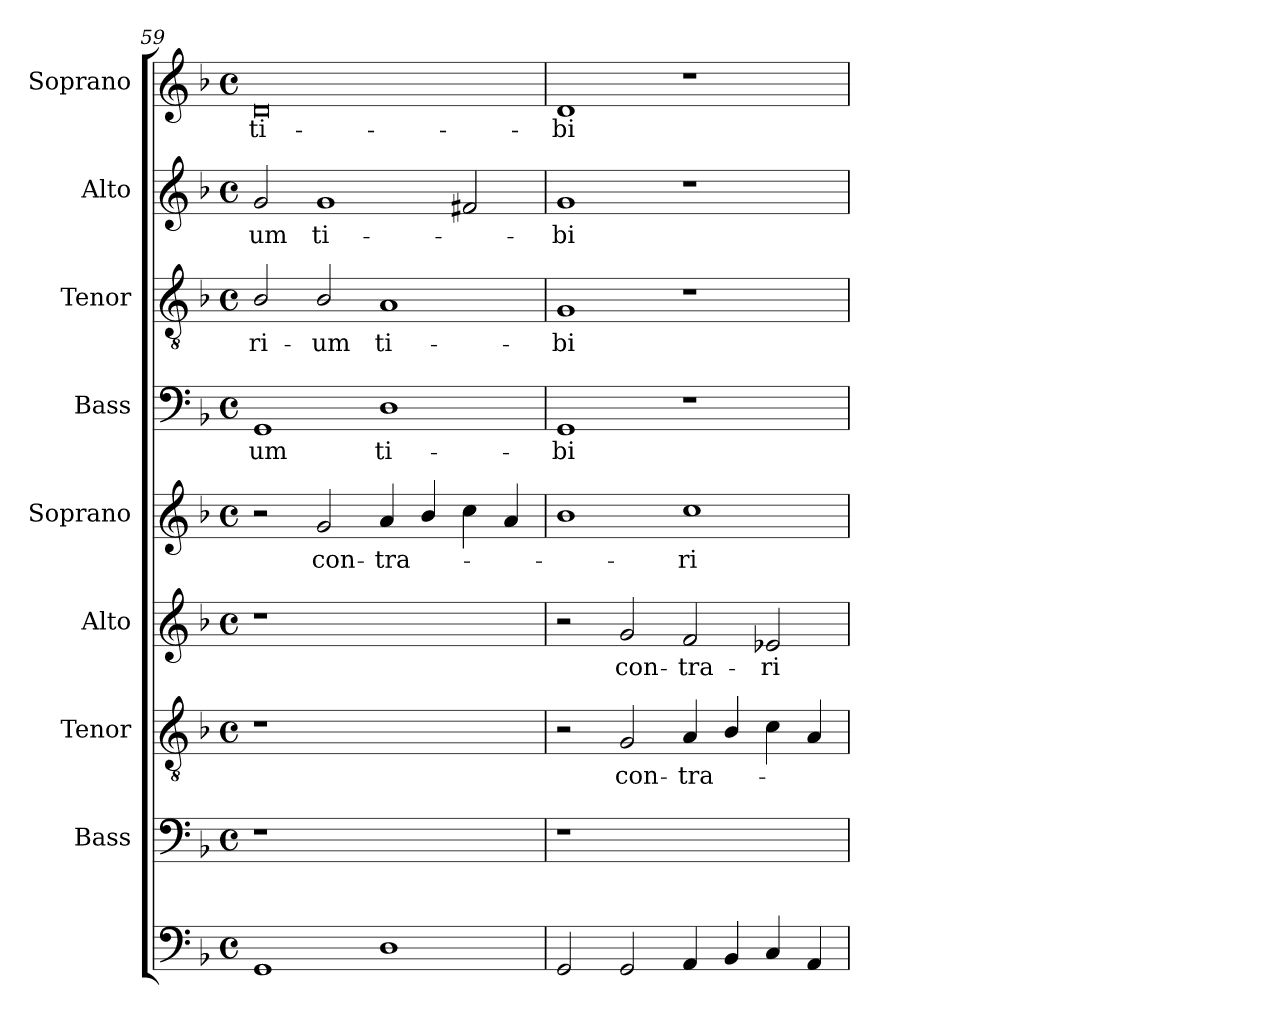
**kern	**kern	**kern	**text	**kern	**text	**kern	**text	**kern	**text	**kern	**text	**kern	**text	**kern	**text
*part9	*part8	*part7	*part7	*part6	*part6	*part5	*part5	*part4	*part4	*part3	*part3	*part2	*part2	*part1	*part1
*staff9	*staff8	*staff7	*staff7	*staff6	*staff6	*staff5	*staff5	*staff4	*staff4	*staff3	*staff3	*staff2	*staff2	*staff1	*staff1
*I""Violón y contrabajo"	*I"Bass	*I"Tenor	*	*I"Alto	*	*I"Soprano	*	*I"Bass	*	*I"Tenor	*	*I"Alto	*	*I"Soprano	*
*I'Cont.	*I'B.	*I'T.	*	*I'A.	*	*I'S.	*	*I'B.	*	*I'T.	*	*I'A.	*	*I'S.	*
*clefF4	*clefF4	*clefGv2	*	*clefG2	*	*clefG2	*	*clefF4	*	*clefGv2	*	*clefG2	*	*clefG2	*
*	*	*ITrd7c12	*	*	*	*	*	*	*	*ITrd7c12	*	*	*	*	*
*k[b-]	*k[b-]	*k[b-]	*	*k[b-]	*	*k[b-]	*	*k[b-]	*	*k[b-]	*	*k[b-]	*	*k[b-]	*
*F:	*F:	*F:	*	*F:	*	*F:	*	*F:	*	*F:	*	*F:	*	*F:	*
*M4/4	*M4/4	*M4/4	*	*M4/4	*	*M4/4	*	*M4/4	*	*M4/4	*	*M4/4	*	*M4/4	*
*met(c)	*met(c)	*met(c)	*	*met(c)	*	*met(c)	*	*met(c)	*	*met(c)	*	*met(c)	*	*met(c)	*
=59	=59	=59	=59	=59	=59	=59	=59	=59	=59	=59	=59	=59	=59	=59	=59
!	!LO:N:vis=1	!LO:N:vis=1	!	!LO:N:vis=1	!	!	!	!	!	!	!	!	!	!	!
!	!	!	!	!	!	!	!	!	!LO:LY:b:color=#000000	!	!	!	!	!	!
!	!	!	!	!	!	!	!	!	!	!	!LO:LY:b:color=#000000	!	!	!	!
!	!	!	!	!	!	!	!	!	!	!	!	!	!LO:LY:b:color=#000000	!	!
!	!	!	!	!	!	!	!	!	!	!	!	!	!	!	!LO:LY:b:color=#000000
1GGi	1r	1r	.	1r	.	2r	.	1GGi	-um	2BB-i/	-ri-	2gi/	-um	0di	ti-
!	!	!	!	!	!	!	!LO:LY:b:color=#000000	!	!	!	!	!	!	!	!
!	!	!	!	!	!	!	!	!	!	!	!LO:LY:b:color=#000000	!	!	!	!
!	!	!	!	!	!	!	!	!	!	!	!	!	!LO:LY:b:color=#000000	!	!
.	.	.	.	.	.	2gi/	con-	.	.	2BB-i/	-um	1gi	ti-	.	.
!	!	!	!	!	!	!	!LO:LY:b:color=#000000	!	!	!	!	!	!	!	!
!	!	!	!	!	!	!	!	!	!LO:LY:b:color=#000000	!	!	!	!	!	!
!	!	!	!	!	!	!	!	!	!	!	!LO:LY:b:color=#000000	!	!	!	!
1Di	1ryy	1ryy	.	1ryy	.	4ai/	-tra-	1Di	ti-	1AAi	ti-	.	.	.	.
.	.	.	.	.	.	4b-i/	.	.	.	.	.	.	.	.	.
.	.	.	.	.	.	4cci\	.	.	.	.	.	2f#Xi/	.	.	.
.	.	.	.	.	.	4ai/	.	.	.	.	.	.	.	.	.
=60	=60	=60	=60	=60	=60	=60	=60	=60	=60	=60	=60	=60	=60	=60	=60
!	!LO:N:vis=1	!	!	!	!	!	!	!	!	!	!	!	!	!	!
!	!	!	!	!	!	!	!	!	!LO:LY:b:color=#000000	!	!	!	!	!	!
!	!	!	!	!	!	!	!	!	!	!	!LO:LY:b:color=#000000	!	!	!	!
!	!	!	!	!	!	!	!	!	!	!	!	!	!LO:LY:b:color=#000000	!	!
!	!	!	!	!	!	!	!	!	!	!	!	!	!	!	!LO:LY:b:color=#000000
2GGi/	1r	2r	.	2r	.	1b-i	.	1GGi	-bi	1GGi	-bi	1gi	-bi	1di	-bi
!	!	!	!LO:LY:b:color=#000000	!	!	!	!	!	!	!	!	!	!	!	!
!	!	!	!	!	!LO:LY:b:color=#000000	!	!	!	!	!	!	!	!	!	!
2GGi/	.	2GGi/	con-	2gi/	con-	.	.	.	.	.	.	.	.	.	.
!	!	!	!LO:LY:b:color=#000000	!	!	!	!	!	!	!	!	!	!	!	!
!	!	!	!	!	!LO:LY:b:color=#000000	!	!	!	!	!	!	!	!	!	!
!	!	!	!	!	!	!	!LO:LY:b:color=#000000	!	!	!	!	!	!	!	!
4AAi/	1ryy	4AAi/	-tra-	2fi/	-tra-	1cci	-ri-	1r	.	1r	.	1r	.	1r	.
4BB-i/	.	4BB-i/	.	.	.	.	.	.	.	.	.	.	.	.	.
!	!	!	!	!	!LO:LY:b:color=#000000	!	!	!	!	!	!	!	!	!	!
4Ci/	.	4Ci\	.	2e-Xi/	-ri-	.	.	.	.	.	.	.	.	.	.
4AAi/	.	4AAi/	.	.	.	.	.	.	.	.	.	.	.	.	.
=	=	=	=	=	=	=	=	=	=	=	=	=	=	=	=
*-	*-	*-	*-	*-	*-	*-	*-	*-	*-	*-	*-	*-	*-	*-	*-
